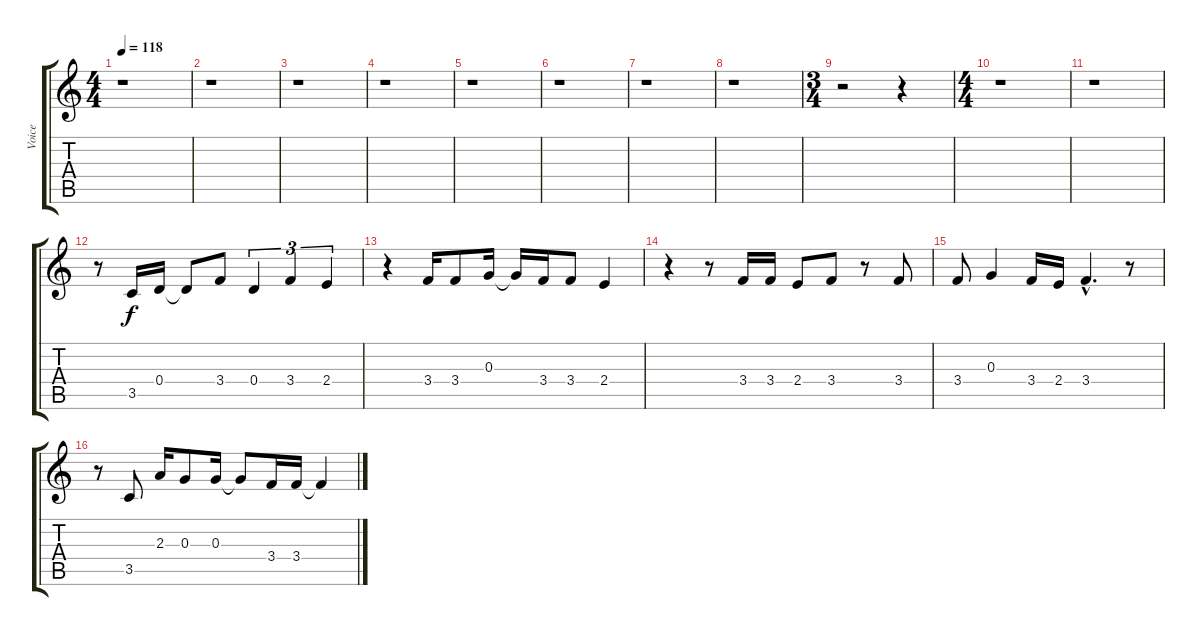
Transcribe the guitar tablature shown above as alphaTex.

\track ("Voice" "Voice") {instrument voiceoohs}
\staff {score tabs}
\tuning (E5 B4 G4 D4 A3 E3) {hide}
\ts (4 4)
\tempo 118
\clef g2
\ks c
r.1{dy f} |
r.1 |
r.1 |
r.1 |
r.1 |
r.1 |
r.1 |
r.1 |
\ts (3 4)
r.2 r.4 |
\ts (4 4)
r.1 |
r.1 |
r.8 3.5.16 0.4.16 0.4{t}.8 3.4.8 0.4.4{tu (3 2)} 3.4.4{tu (3 2)} 2.4.4{tu (3 2)} |
r.4 3.4.16 3.4.8 0.3.16 0.3{t}.16 3.4.16 3.4.8 2.4.4 |
r.4 r.8 3.4.16 3.4.16 2.4.8 3.4.8 r.8 3.4.8 |
3.4.8 0.3.4 3.4.16 2.4.16 3.4{hac}.4{d} r.8 |
r.8 3.5.8 2.3.16 0.3.8 0.3.16 0.3{t}.8 3.4.16 3.4.16 3.4{t}.4
